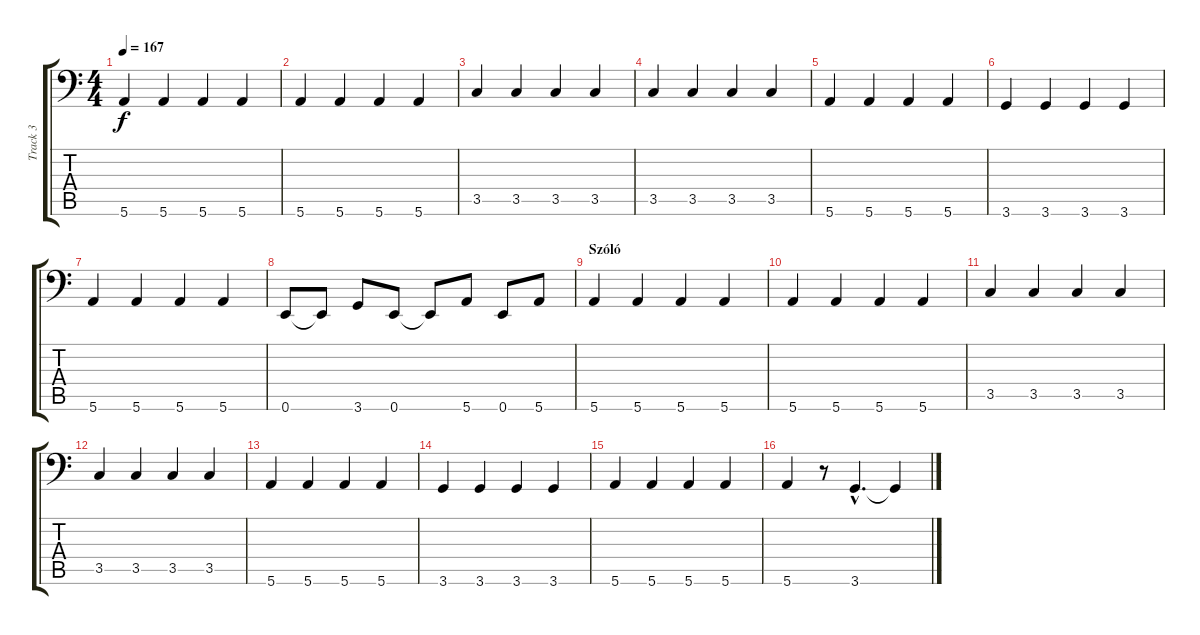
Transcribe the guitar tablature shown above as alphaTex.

\track ("Track 3" "Track 3") {instrument electricbassfinger}
\staff {score tabs}
\tuning (E3 B2 G2 D2 A1 E1) {hide}
\ts (4 4)
\tempo 167
\clef f4
\ks c
5.6.4{dy f instrument electricbassfinger} 5.6.4 5.6.4 5.6.4 |
5.6.4 5.6.4 5.6.4 5.6.4 |
3.5.4 3.5.4 3.5.4 3.5.4 |
3.5.4 3.5.4 3.5.4 3.5.4 |
5.6.4 5.6.4 5.6.4 5.6.4 |
3.6.4 3.6.4 3.6.4 3.6.4 |
5.6.4 5.6.4 5.6.4 5.6.4 |
0.6.8 0.6{t}.8 3.6.8 0.6.8 0.6{t}.8 5.6.8 0.6.8 5.6.8 |
\section ("" "Szóló")
5.6.4 5.6.4 5.6.4 5.6.4 |
5.6.4 5.6.4 5.6.4 5.6.4 |
3.5.4 3.5.4 3.5.4 3.5.4 |
3.5.4 3.5.4 3.5.4 3.5.4 |
5.6.4 5.6.4 5.6.4 5.6.4 |
3.6.4 3.6.4 3.6.4 3.6.4 |
5.6.4 5.6.4 5.6.4 5.6.4 |
5.6.4 r.8 3.6{hac}.4{d} 3.6{t}.4
